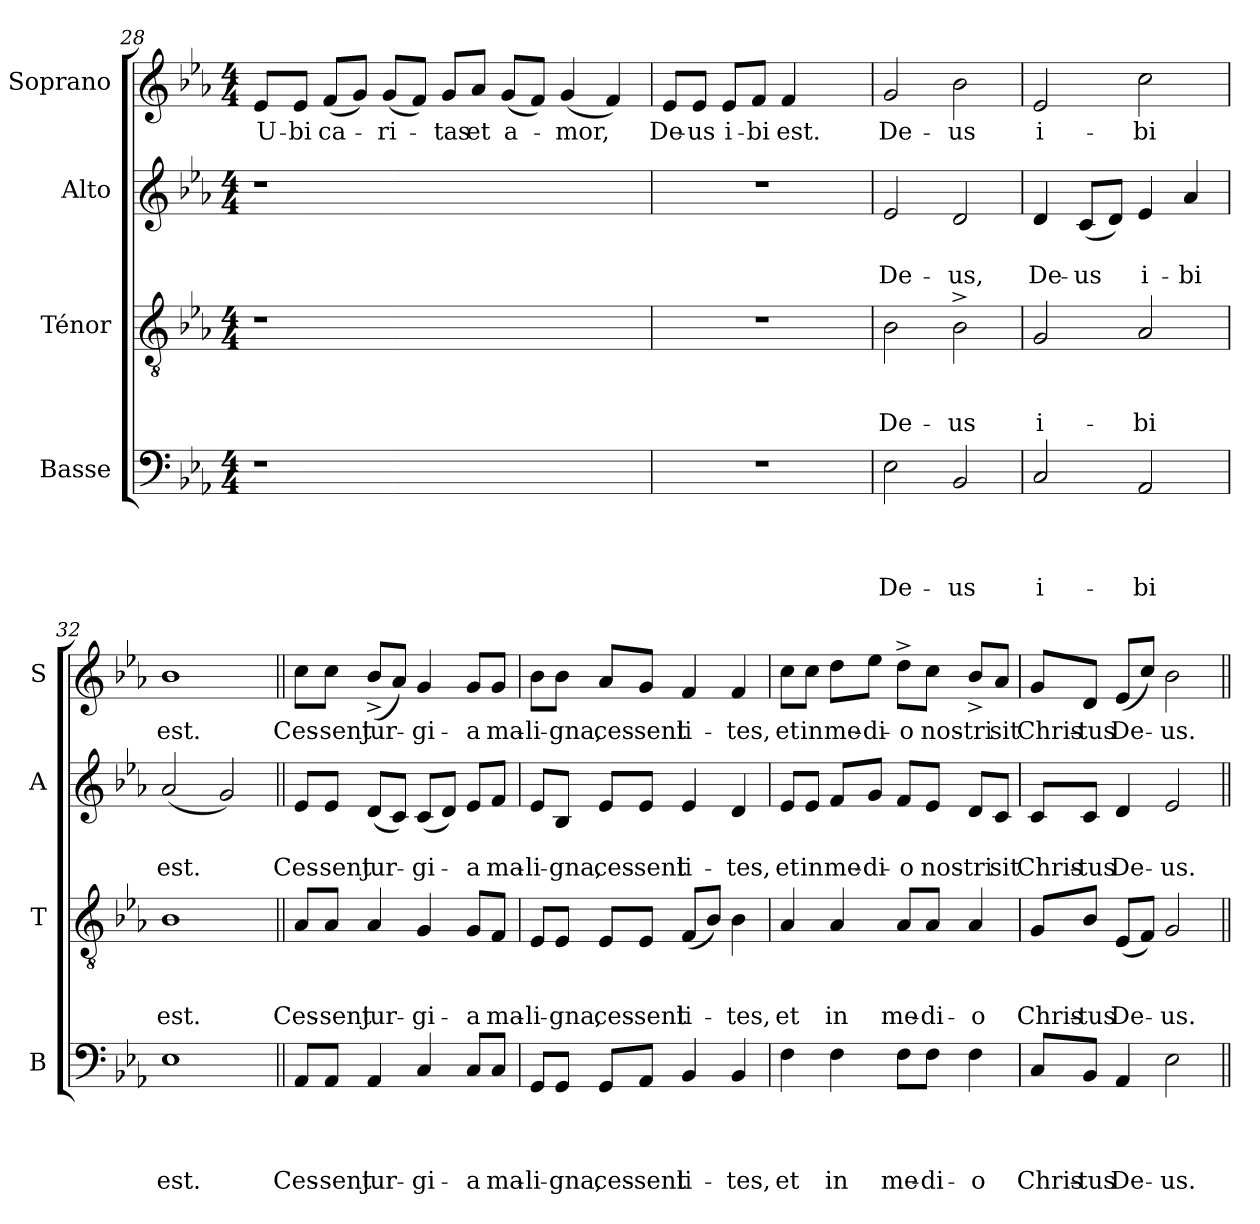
**kern	**text	**text	**text	**text	**kern	**text	**text	**text	**kern	**text	**text	**kern	**text
*part4	*part4	*part4	*part4	*part4	*part3	*part3	*part3	*part3	*part2	*part2	*part2	*part1	*part1
*staff4	*staff4	*staff4	*staff4	*staff4	*staff3	*staff3	*staff3	*staff3	*staff2	*staff2	*staff2	*staff1	*staff1
*I"Basse	*	*	*	*	*I"Ténor	*	*	*	*I"Alto	*	*	*I"Soprano	*
*I'B	*	*	*	*	*I'T	*	*	*	*I'A	*	*	*I'S	*
*clefF4	*	*	*	*	*clefGv2	*	*	*	*clefG2	*	*	*clefG2	*
*k[b-e-a-]	*	*	*	*	*k[b-e-a-]	*	*	*	*k[b-e-a-]	*	*	*k[b-e-a-]	*
*E-:	*	*	*	*	*E-:	*	*	*	*E-:	*	*	*E-:	*
*M4/4	*	*	*	*	*M4/4	*	*	*	*M4/4	*	*	*M4/4	*
=28	=28	=28	=28	=28	=28	=28	=28	=28	=28	=28	=28	=28	=28
!LO:N:vis=1	!	!	!	!	!LO:N:vis=1	!	!	!	!LO:N:vis=1	!	!	!	!LO:LY:b
1r	.	.	.	.	1r	.	.	.	1r	.	.	8e-/L	U-
!	!	!	!	!	!	!	!	!	!	!	!	!	!LO:LY:b:rj
.	.	.	.	.	.	.	.	.	.	.	.	8e-/J	-bi
!	!	!	!	!	!	!	!	!	!	!	!	!	!LO:LY:b
.	.	.	.	.	.	.	.	.	.	.	.	(<8f/L	ca-
.	.	.	.	.	.	.	.	.	.	.	.	8g/J)	.
!	!	!	!	!	!	!	!	!	!	!	!	!	!LO:LY:b
.	.	.	.	.	.	.	.	.	.	.	.	(<8g/L	-ri-
.	.	.	.	.	.	.	.	.	.	.	.	8f/J)	.
!	!	!	!	!	!	!	!	!	!	!	!	!	!LO:LY:b
.	.	.	.	.	.	.	.	.	.	.	.	8g/L	-tas
!	!	!	!	!	!	!	!	!	!	!	!	!	!LO:LY:b
.	.	.	.	.	.	.	.	.	.	.	.	8a-/J	et
!	!	!	!	!	!	!	!	!	!	!	!	!	!LO:LY:b
2.ryy	.	.	.	.	2.ryy	.	.	.	2.ryy	.	.	(<8g/L	a-
.	.	.	.	.	.	.	.	.	.	.	.	8f/J)	.
!	!	!	!	!	!	!	!	!	!	!	!	!	!LO:LY:b
.	.	.	.	.	.	.	.	.	.	.	.	(<4g/	-mor,
.	.	.	.	.	.	.	.	.	.	.	.	4f/)	.
=29	=29	=29	=29	=29	=29	=29	=29	=29	=29	=29	=29	=29	=29
!LO:N:vis=1	!	!	!	!	!LO:N:vis=1	!	!	!	!LO:N:vis=1	!	!	!	!LO:LY:b
1r	.	.	.	.	1r	.	.	.	1r	.	.	8e-/L	De-
!	!	!	!	!	!	!	!	!	!	!	!	!	!LO:LY:b:rj
.	.	.	.	.	.	.	.	.	.	.	.	8e-/J	-us
!	!	!	!	!	!	!	!	!	!	!	!	!	!LO:LY:b
.	.	.	.	.	.	.	.	.	.	.	.	8e-/L	i-
!	!	!	!	!	!	!	!	!	!	!	!	!	!LO:LY:b
.	.	.	.	.	.	.	.	.	.	.	.	8f/J	-bi
!	!	!	!	!	!	!	!	!	!	!	!	!	!LO:LY:b
.	.	.	.	.	.	.	.	.	.	.	.	4f/	est.
.	.	.	.	.	.	.	.	.	.	.	.	4ryy	.
!!LO:LB:g=z
=30	=30	=30	=30	=30	=30	=30	=30	=30	=30	=30	=30	=30	=30
!	!	!	!	!LO:LY:b	!	!	!	!LO:LY:b	!	!	!LO:LY:b	!	!LO:LY:b
2E-\	.	.	.	De-	2B-\	.	.	De-	2e-/	.	De-	2g/	De-
!	!	!	!	!LO:LY:b	!	!	!	!LO:LY:b	!	!	!LO:LY:b	!	!LO:LY:b
2BB-/	.	.	.	-us	2B-^>\	.	.	-us	2d/	.	-us,	2b-\	-us
=31	=31	=31	=31	=31	=31	=31	=31	=31	=31	=31	=31	=31	=31
!	!	!	!	!LO:LY:b	!	!	!	!LO:LY:b	!	!	!LO:LY:b	!	!LO:LY:b
2C/	.	.	.	i-	2G/	.	.	i-	4d/	.	De-	2e-/	i-
!	!	!	!	!	!	!	!	!	!	!	!LO:LY:b	!	!
.	.	.	.	.	.	.	.	.	(<8c/L	.	-us	.	.
.	.	.	.	.	.	.	.	.	8d/J)	.	.	.	.
!	!	!	!	!LO:LY:b	!	!	!	!LO:LY:b	!	!	!LO:LY:b	!	!LO:LY:b
2AA-/	.	.	.	-bi	2A-/	.	.	-bi	4e-/	.	i-	2cc\	-bi
!	!	!	!	!	!	!	!	!	!	!	!LO:LY:b	!	!
.	.	.	.	.	.	.	.	.	4a-/	.	-bi	.	.
=32	=32	=32	=32	=32	=32	=32	=32	=32	=32	=32	=32	=32	=32
!	!	!	!	!LO:LY:b	!	!	!	!LO:LY:b	!	!	!LO:LY:b	!	!LO:LY:b
1E-	.	.	.	est.	1B-	.	.	est.	(<2a-/	.	est.	1b-	est.
.	.	.	.	.	.	.	.	.	2g/)	.	.	.	.
=33||	=33||	=33||	=33||	=33||	=33||	=33||	=33||	=33||	=33||	=33||	=33||	=33||	=33||
!	!	!	!	!LO:LY:b	!	!	!	!LO:LY:b	!	!	!LO:LY:b	!	!LO:LY:b
8AA-/L	.	.	.	Ces-	8A-/L	.	.	Ces-	8e-/L	.	Ces-	8cc\L	Ces-
!	!	!	!	!LO:LY:b:rj	!	!	!	!LO:LY:b:rj	!	!	!LO:LY:b:rj	!	!LO:LY:b:rj
8AA-/J	.	.	.	-sent	8A-/J	.	.	-sent	8e-/J	.	-sent	8cc\J	-sent
!	!	!	!	!LO:LY:b	!	!	!	!LO:LY:b	!	!	!LO:LY:b	!	!LO:LY:b
4AA-/	.	.	.	jur-	4A-/	.	.	jur-	(<8d/L	.	jur-	(<8b-^</L	jur-
.	.	.	.	.	.	.	.	.	8c/J)	.	.	8a-/J)	.
!	!	!	!	!LO:LY:b	!	!	!	!LO:LY:b	!	!	!LO:LY:b	!	!LO:LY:b
4C/	.	.	.	-gi-	4G/	.	.	-gi-	(<8c/L	.	-gi-	4g/	-gi-
.	.	.	.	.	.	.	.	.	8d/J)	.	.	.	.
!	!	!	!	!LO:LY:b	!	!	!	!LO:LY:b	!	!	!LO:LY:b	!	!LO:LY:b
8C/L	.	.	.	-a	8G/L	.	.	-a	8e-/L	.	-a	8g/L	-a
!	!	!	!	!LO:LY:b	!	!	!	!LO:LY:b	!	!	!LO:LY:b	!	!LO:LY:b
8C/J	.	.	.	ma-	8F/J	.	.	ma-	8f/J	.	ma-	8g/J	ma-
=34	=34	=34	=34	=34	=34	=34	=34	=34	=34	=34	=34	=34	=34
!	!	!	!	!LO:LY:b	!	!	!	!LO:LY:b	!	!	!LO:LY:b	!	!LO:LY:b
8GG/L	.	.	.	-li-	8E-/L	.	.	-li-	8e-/L	.	-li-	8b-\L	-li-
!	!	!	!	!LO:LY:b	!	!	!	!LO:LY:b	!	!	!LO:LY:b	!	!LO:LY:b
8GG/J	.	.	.	-gna,	8E-/J	.	.	-gna,	8B-/J	.	-gna,	8b-\J	-gna,
!	!	!	!	!LO:LY:b	!	!	!	!LO:LY:b	!	!	!LO:LY:b	!	!LO:LY:b
8GG/L	.	.	.	ces-	8E-/L	.	.	ces-	8e-/L	.	ces-	8a-/L	ces-
!	!	!	!	!LO:LY:b:rj	!	!	!	!LO:LY:b:rj	!	!	!LO:LY:b:rj	!	!LO:LY:b:rj
8AA-/J	.	.	.	-sent	8E-/J	.	.	-sent	8e-/J	.	-sent	8g/J	-sent
!	!	!	!	!LO:LY:b	!	!	!	!LO:LY:b	!	!	!LO:LY:b	!	!LO:LY:b
4BB-/	.	.	.	li-	(<8F/L	.	.	li-	4e-/	.	li-	4f/	li-
.	.	.	.	.	8B-/J)	.	.	.	.	.	.	.	.
!	!	!	!	!LO:LY:b	!	!	!	!LO:LY:b	!	!	!LO:LY:b	!	!LO:LY:b
4BB-/	.	.	.	-tes,	4B-\	.	.	-tes,	4d/	.	-tes,	4f/	-tes,
!!LO:LB:g=z
=35	=35	=35	=35	=35	=35	=35	=35	=35	=35	=35	=35	=35	=35
!	!	!	!	!LO:LY:b	!	!	!	!LO:LY:b	!	!	!LO:LY:b	!	!LO:LY:b
4F\	.	.	.	et	4A-/	.	.	et	8e-/L	.	et	8cc\L	et
!	!	!	!	!	!	!	!	!	!	!	!LO:LY:b	!	!LO:LY:b
.	.	.	.	.	.	.	.	.	8e-/J	.	in	8cc\J	in
!	!	!	!	!LO:LY:b	!	!	!	!LO:LY:b	!	!	!LO:LY:b	!	!LO:LY:b
4F\	.	.	.	in	4A-/	.	.	in	8f/L	.	me-	8dd\L	me-
!	!	!	!	!	!	!	!	!	!	!	!LO:LY:b	!	!LO:LY:b
.	.	.	.	.	.	.	.	.	8g/J	.	-di-	8ee-\J	-di-
!	!	!	!	!LO:LY:b	!	!	!	!LO:LY:b	!	!	!LO:LY:b	!	!LO:LY:b
8F\L	.	.	.	me-	8A-/L	.	.	me-	8f/L	.	-o	8dd^>\L	-o
!	!	!	!	!LO:LY:b:rj	!	!	!	!LO:LY:b:rj	!	!	!LO:LY:b	!	!LO:LY:b
8F\J	.	.	.	-di-	8A-/J	.	.	-di-	8e-/J	.	nos-	8cc\J	nos-
!	!	!	!	!LO:LY:b	!	!	!	!LO:LY:b	!	!	!LO:LY:b:rj	!	!LO:LY:b:rj
4F\	.	.	.	-o	4A-/	.	.	-o	8d/L	.	-tri	8b-^</L	-tri
!	!	!	!	!	!	!	!	!	!	!	!LO:LY:b	!	!LO:LY:b
.	.	.	.	.	.	.	.	.	8c/J	.	sit	8a-/J	sit
=36	=36	=36	=36	=36	=36	=36	=36	=36	=36	=36	=36	=36	=36
!	!	!	!	!LO:LY:b	!	!	!	!LO:LY:b	!	!	!LO:LY:b	!	!LO:LY:b
8C/L	.	.	.	Chris-	8G/L	.	.	Chris-	8c/L	.	Chris-	8g/L	Chris-
!	!	!	!	!LO:LY:b:rj	!	!	!	!LO:LY:b:rj	!	!	!LO:LY:b	!	!LO:LY:b:rj
8BB-/J	.	.	.	-tus	8B-/J	.	.	-tus	8c/J	.	-tus	8d/J	-tus
!	!	!	!	!LO:LY:b	!	!	!	!LO:LY:b	!	!	!LO:LY:b	!	!LO:LY:b
4AA-/	.	.	.	De-	(<8E-/L	.	.	De-	4d/	.	De-	(<8e-/L	De-
.	.	.	.	.	8F/J)	.	.	.	.	.	.	8cc/J)	.
!	!	!	!	!LO:LY:b	!	!	!	!LO:LY:b	!	!	!LO:LY:b	!	!LO:LY:b
2E-\	.	.	.	-us.	2G/	.	.	-us.	2e-/	.	-us.	2b-\	-us.
=||	=||	=||	=||	=||	=||	=||	=||	=||	=||	=||	=||	=||	=||
*-	*-	*-	*-	*-	*-	*-	*-	*-	*-	*-	*-	*-	*-
